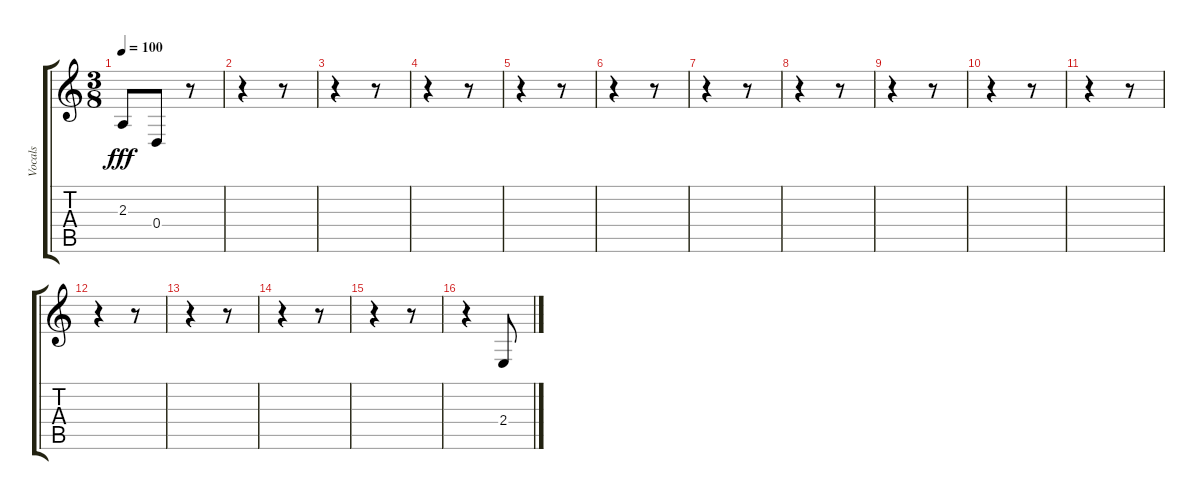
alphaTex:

\track ("Vocals" "Vocals") {instrument altosax}
\staff {score tabs}
\tuning (E4 B3 G3 D3 A2 E2) {hide}
\ts (3 8)
\tempo 100
\clef g2
\ks c
2.3.8{dy fff} 0.4.8 r.8 |
r.4 r.8 |
r.4 r.8 |
r.4 r.8 |
r.4 r.8 |
r.4 r.8 |
r.4 r.8 |
r.4 r.8 |
r.4 r.8 |
r.4 r.8 |
r.4 r.8 |
r.4 r.8 |
r.4 r.8 |
r.4 r.8 |
r.4 r.8 |
r.4 2.4.8
